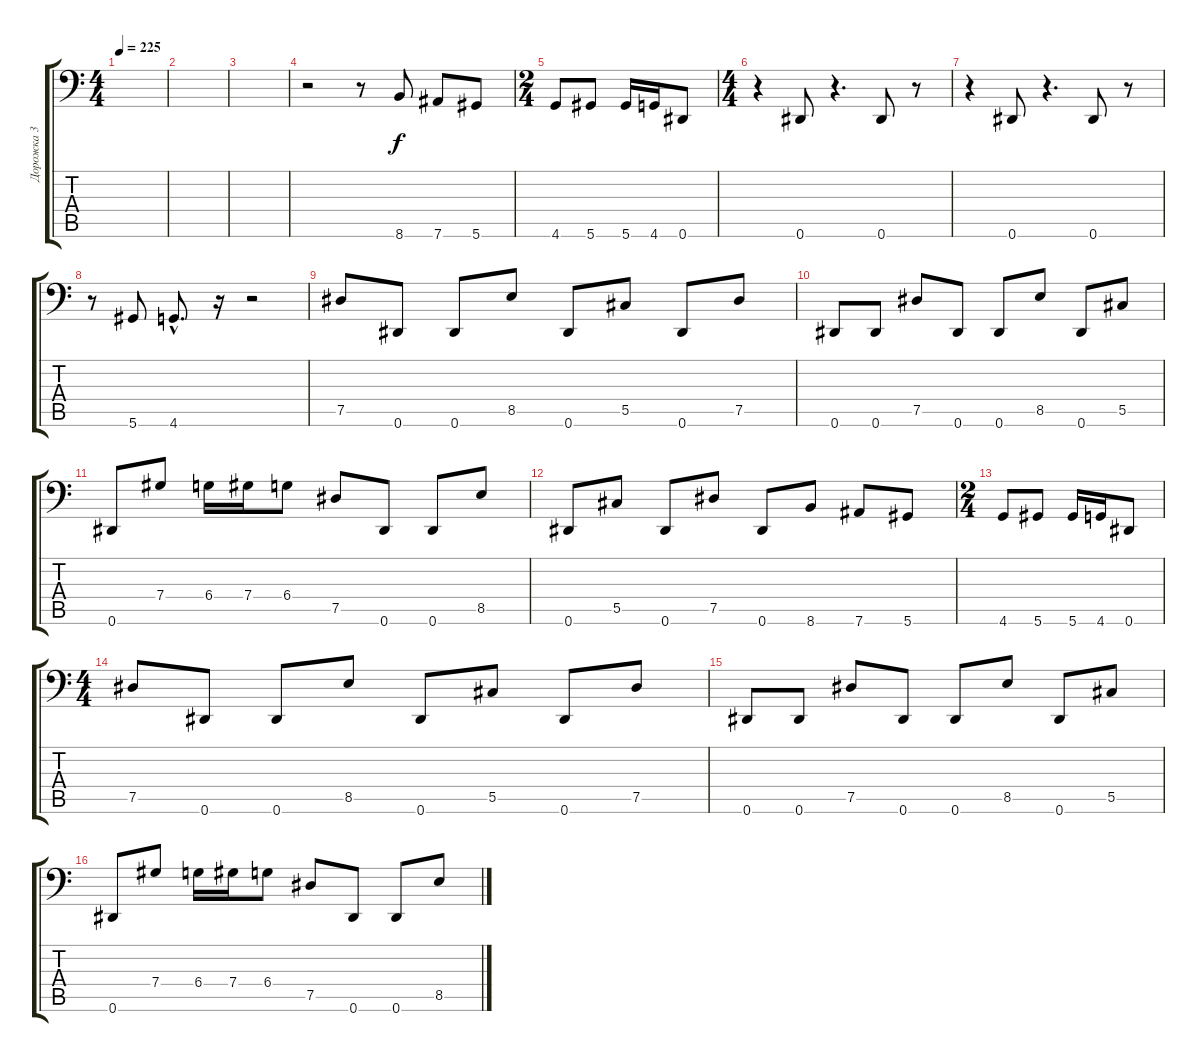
\track ("Дорожка 3" "Дорожка 3") {instrument electricbasspick}
\staff {score tabs}
\tuning (Eb3 Bb2 Gb2 Db2 Ab1 Eb1) {hide}
\ts (4 4)
\tempo 225
\clef f4
\ks c
|
|
|
r.2 r.8 8.6.8 7.6.8 5.6.8 |
\ts (2 4)
4.6.8 5.6.8 5.6.16 4.6.16 0.6.8 |
\ts (4 4)
r.4 0.6.8 r.4{d} 0.6.8 r.8 |
r.4 0.6.8 r.4{d} 0.6.8 r.8 |
r.8 5.6.8 4.6{hac}.8{d} r.16 r.2 |
7.5.8 0.6.8 0.6.8 8.5.8 0.6.8 5.5.8 0.6.8 7.5.8 |
0.6.8 0.6.8 7.5.8 0.6.8 0.6.8 8.5.8 0.6.8 5.5.8 |
0.6.8 7.4.8 6.4.16 7.4.16 6.4.8 7.5.8 0.6.8 0.6.8 8.5.8 |
0.6.8 5.5.8 0.6.8 7.5.8 0.6.8 8.6.8 7.6.8 5.6.8 |
\ts (2 4)
4.6.8 5.6.8 5.6.16 4.6.16 0.6.8 |
\ts (4 4)
7.5.8 0.6.8 0.6.8 8.5.8 0.6.8 5.5.8 0.6.8 7.5.8 |
0.6.8 0.6.8 7.5.8 0.6.8 0.6.8 8.5.8 0.6.8 5.5.8 |
0.6.8 7.4.8 6.4.16 7.4.16 6.4.8 7.5.8 0.6.8 0.6.8 8.5.8
